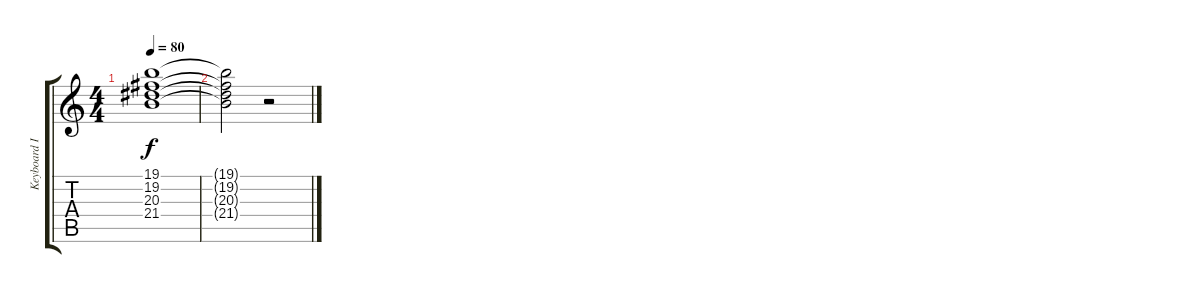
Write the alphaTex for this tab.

\track ("Keyboard IV" "Keyboard I") {instrument stringensemble1}
\staff {score tabs}
\tuning (E4 B3 G3 D3 A2 E2) {hide}
\ts (4 4)
\tempo 80
\clef g2
\ks c
(19.1 19.2 20.3 21.4).1{dy f} |
(19.1{t} 19.2{t} 20.3{t} 21.4{t}).2 r.2
